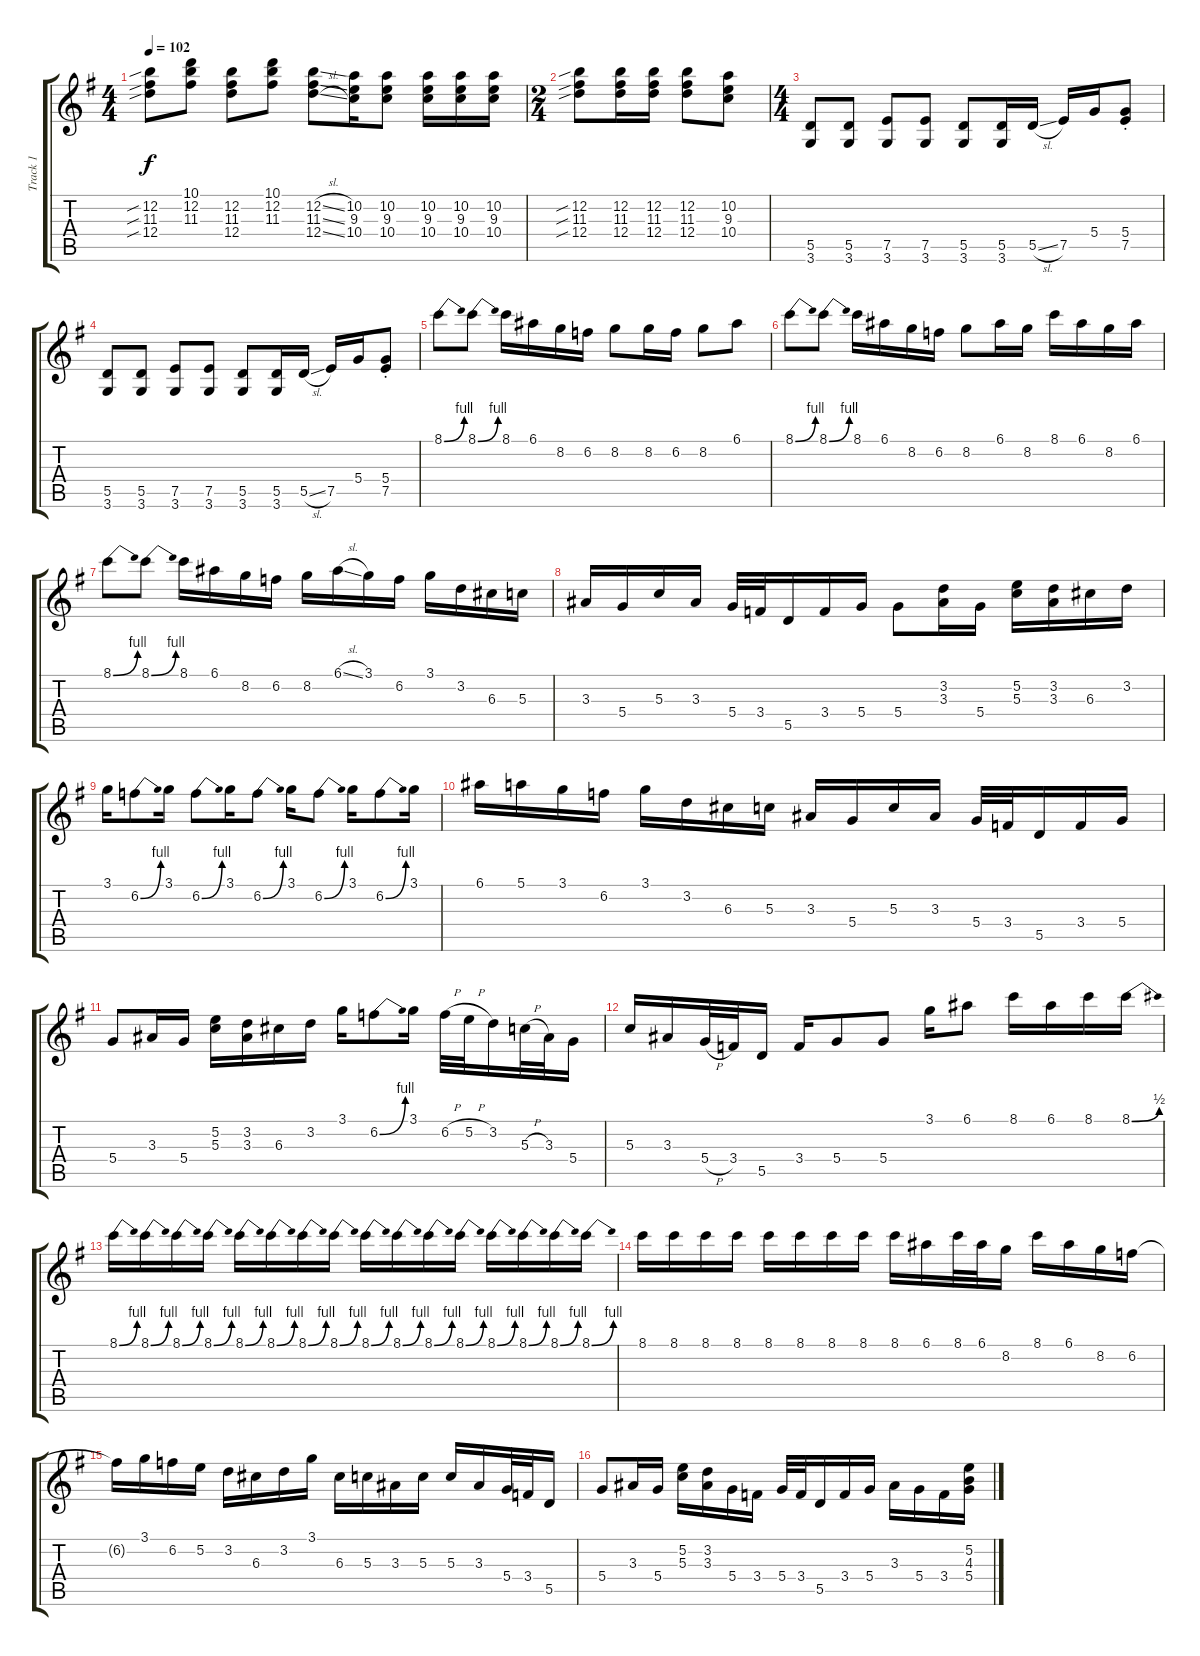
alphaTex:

\track ("Track 1" "Track 1") {instrument electricguitarjazz}
\staff {score tabs}
\tuning (E4 B3 G3 D3 A2 E2) {hide}
\ts (4 4)
\tempo 102
\clef g2
\ks g
(12.2{sib} 11.3{sib} 12.4{sib}).8{dy f} (10.1 12.2 11.3).8 (12.2 11.3 12.4).8 (10.1 12.2 11.3).8 (12.2{sl} 11.3{sl} 12.4{sl}).8 (10.2 9.3 10.4).16 (10.2 9.3 10.4).8 (10.2 9.3 10.4).16 (10.2 9.3 10.4).16 (10.2 9.3 10.4).16 |
\ts (2 4)
(12.2{sib} 11.3{sib} 12.4{sib}).8 (12.2 11.3 12.4).16 (12.2 11.3 12.4).16 (12.2 11.3 12.4).8 (10.2 9.3 10.4).8 |
\ts (4 4)
(5.5 3.6).8 (5.5 3.6).8 (7.5 3.6).8 (7.5 3.6).8 (5.5 3.6).8 (5.5 3.6).16 5.5{sl}.16 7.5.16 5.4.16 (5.4 7.5{st}).8 |
(5.5 3.6).8 (5.5 3.6).8 (7.5 3.6).8 (7.5 3.6).8 (5.5 3.6).8 (5.5 3.6).16 5.5{sl}.16 7.5.16 5.4.16 (5.4 7.5{st}).8 |
8.1{be (bend 0 0 60 4)}.8 8.1{be (bend 0 0 60 4)}.8 8.1.16 6.1.16 8.2.16 6.2.16 8.2.8 8.2.16 6.2.16 8.2.8 6.1.8 |
8.1{be (bend 0 0 60 4)}.8 8.1{be (bend 0 0 60 4)}.8 8.1.16 6.1.16 8.2.16 6.2.16 8.2.8 6.1.16 8.2.16 8.1.16 6.1.16 8.2.16 6.1.16 |
8.1{be (bend 0 0 60 4)}.8 8.1{be (bend 0 0 60 4)}.8 8.1.16 6.1.16 8.2.16 6.2.16 8.2.16 6.1{sl}.16 3.1.16 6.2.16 3.1.16 3.2.16 6.3.16 5.3.16 |
3.3.16 5.4.16 5.3.16 3.3.16 5.4.32 3.4.32 5.5.16 3.4.16 5.4.16 5.4.8 (3.2 3.3).16 5.4.16 (5.2 5.3).16 (3.2 3.3).16 6.3.16 3.2.16 |
3.1.16 6.2{be (bend 0 0 60 4)}.8 3.1.16 6.2{be (bend 0 0 60 4)}.8 3.1.16 6.2{be (bend 0 0 60 4)}.8 3.1.16 6.2{be (bend 0 0 60 4)}.8 3.1.16 6.2{be (bend 0 0 60 4)}.8 3.1.16 |
6.1.16 5.1.16 3.1.16 6.2.16 3.1.16 3.2.16 6.3.16 5.3.16 3.3.16 5.4.16 5.3.16 3.3.16 5.4.32 3.4.32 5.5.16 3.4.16 5.4.16 |
5.4.8 3.3.16 5.4.16 (5.2 5.3).16 (3.2 3.3).16 6.3.16 3.2.16 3.1.16 6.2{be (bend 0 0 60 4)}.8 3.1.16 6.2{h}.32 5.2{h}.32 3.2.16 5.3{h}.32 3.3.32 5.4.16 |
5.3.16 3.3.16 5.4{h}.32 3.4.32 5.5.16 3.4.16 5.4.8 5.4.8 3.1.16 6.1.8 8.1.16 6.1.16 8.1.16 8.1{be (bend 0 0 60 2)}.16 |
8.1{be (bend 0 0 60 4)}.16 8.1{be (bend 0 0 60 4)}.16 8.1{be (bend 0 0 60 4)}.16 8.1{be (bend 0 0 60 4)}.16 8.1{be (bend 0 0 60 4)}.16 8.1{be (bend 0 0 60 4)}.16 8.1{be (bend 0 0 60 4)}.16 8.1{be (bend 0 0 60 4)}.16 8.1{be (bend 0 0 60 4)}.16 8.1{be (bend 0 0 60 4)}.16 8.1{be (bend 0 0 60 4)}.16 8.1{be (bend 0 0 60 4)}.16 8.1{be (bend 0 0 60 4)}.16 8.1{be (bend 0 0 60 4)}.16 8.1{be (bend 0 0 60 4)}.16 8.1{be (bend 0 0 60 4)}.16 |
8.1.16 8.1.16 8.1.16 8.1.16 8.1.16 8.1.16 8.1.16 8.1.16 8.1.16 6.1.16 8.1.32 6.1.32 8.2.16 8.1.16 6.1.16 8.2.16 6.2.16 |
6.2{t}.16 3.1.16 6.2.16 5.2.16 3.2.16 6.3.16 3.2.16 3.1.16 6.3.16 5.3.16 3.3.16 5.3.16 5.3.16 3.3.16 5.4.32 3.4.32 5.5.16 |
5.4.8 3.3.16 5.4.16 (5.2 5.3).16 (3.2 3.3).16 5.4.16 3.4.16 5.4.32 3.4.32 5.5.16 3.4.16 5.4.16 3.3.16 5.4.16 3.4.16 (5.2 4.3 5.4).16
